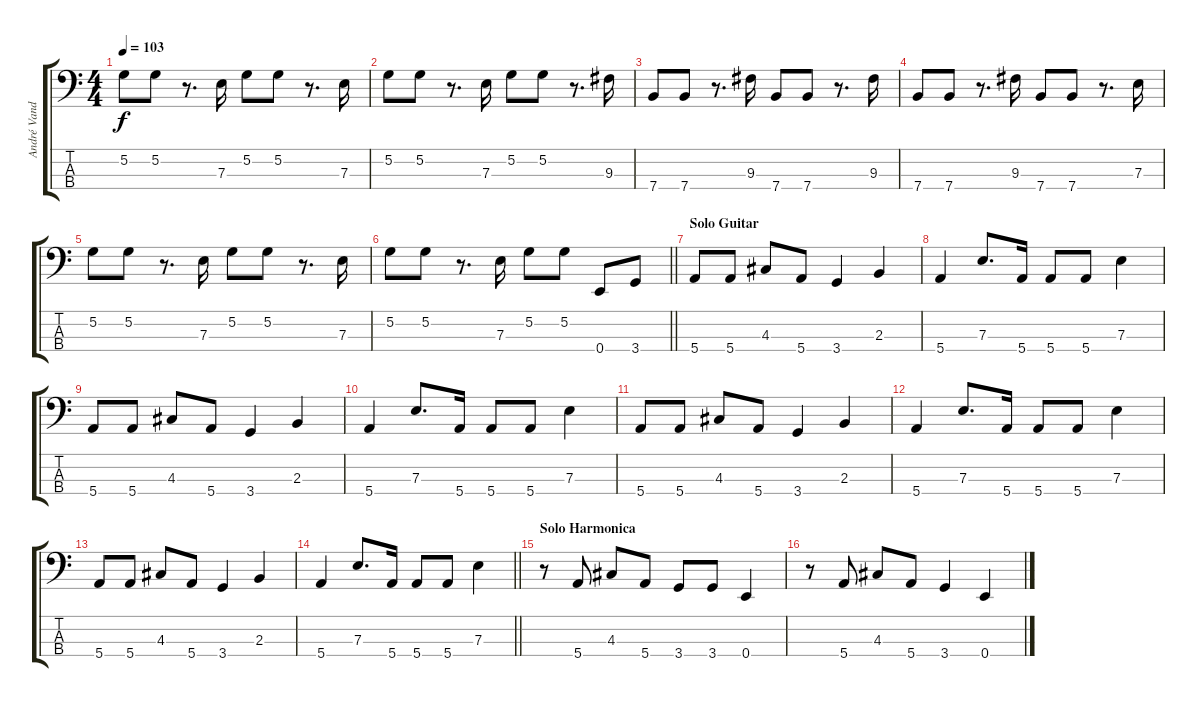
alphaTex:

\track ("André Vanderbiest" "André Vand") {instrument electricbassfinger}
\staff {score tabs}
\tuning (G2 D2 A1 E1) {hide}
\ts (4 4)
\tempo 103
\clef f4
\ks c
5.2.8{dy f} 5.2.8 r.8{d} 7.3.16 5.2.8 5.2.8 r.8{d} 7.3.16 |
5.2.8 5.2.8 r.8{d} 7.3.16 5.2.8 5.2.8 r.8{d} 9.3.16 |
7.4.8 7.4.8 r.8{d} 9.3.16 7.4.8 7.4.8 r.8{d} 9.3.16 |
7.4.8 7.4.8 r.8{d} 9.3.16 7.4.8 7.4.8 r.8{d} 7.3.16 |
5.2.8 5.2.8 r.8{d} 7.3.16 5.2.8 5.2.8 r.8{d} 7.3.16 |
\barLineRight lightlight
5.2.8 5.2.8 r.8{d} 7.3.16 5.2.8 5.2.8 0.4.8 3.4.8 |
\section ("" "Solo Guitar")
5.4.8 5.4.8 4.3.8 5.4.8 3.4.4 2.3.4 |
5.4.4 7.3.8{d} 5.4.16 5.4.8 5.4.8 7.3.4 |
5.4.8 5.4.8 4.3.8 5.4.8 3.4.4 2.3.4 |
5.4.4 7.3.8{d} 5.4.16 5.4.8 5.4.8 7.3.4 |
5.4.8 5.4.8 4.3.8 5.4.8 3.4.4 2.3.4 |
5.4.4 7.3.8{d} 5.4.16 5.4.8 5.4.8 7.3.4 |
5.4.8 5.4.8 4.3.8 5.4.8 3.4.4 2.3.4 |
\barLineRight lightlight
5.4.4 7.3.8{d} 5.4.16 5.4.8 5.4.8 7.3.4 |
\section ("" "Solo Harmonica")
r.8 5.4.8 4.3.8 5.4.8 3.4.8 3.4.8 0.4.4 |
r.8 5.4.8 4.3.8 5.4.8 3.4.4 0.4.4
